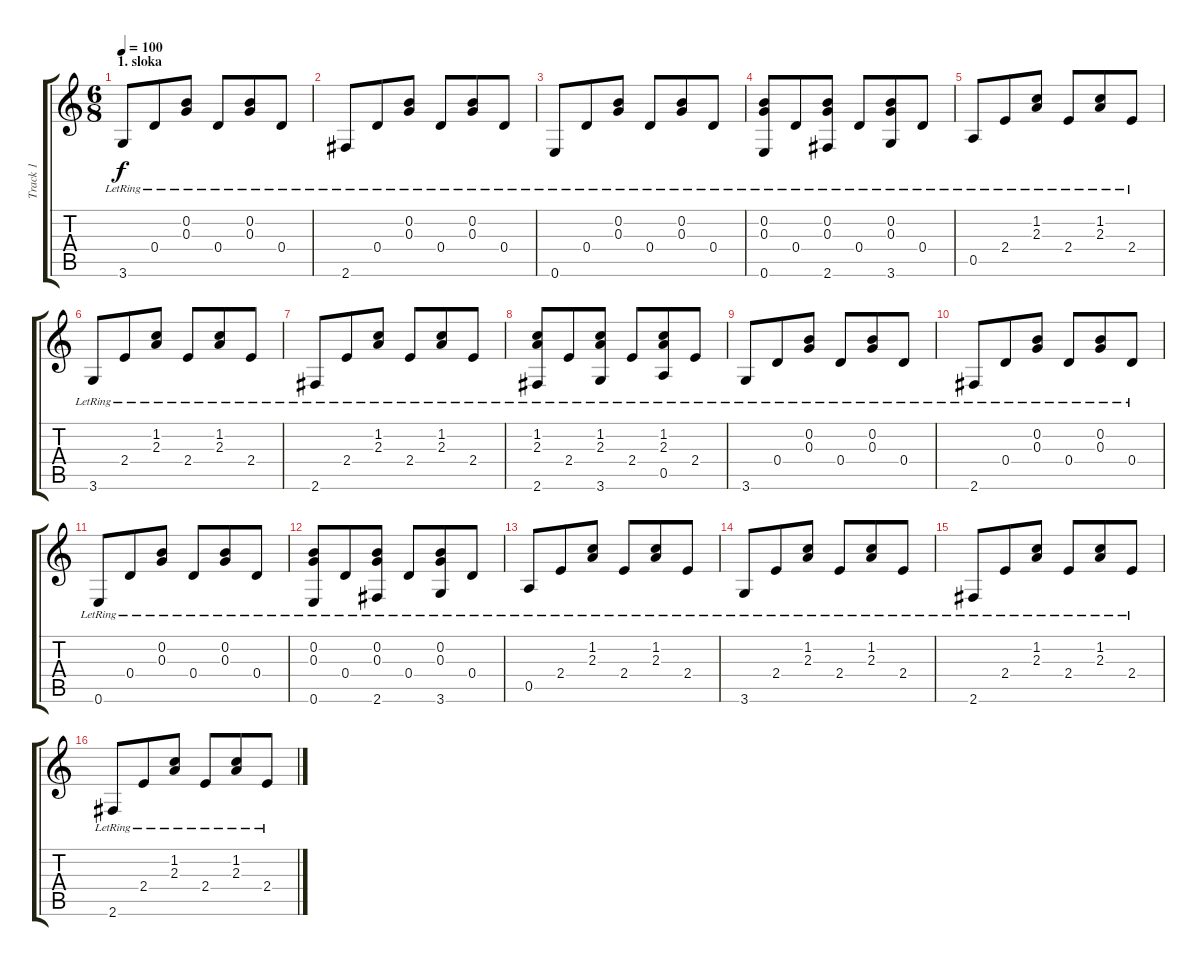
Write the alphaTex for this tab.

\track ("Track 1" "Track 1") {instrument acousticguitarnylon}
\staff {score tabs}
\tuning (E4 B3 G3 D3 A2 E2) {hide}
\ts (6 8)
\section ("" "1. sloka")
\tempo 100
\clef g2
\ks c
3.6{lr}.8{dy f} 0.4{lr}.8 (0.2{lr} 0.3{lr}).8 0.4{lr}.8 (0.2{lr} 0.3{lr}).8 0.4{lr}.8 |
2.6{lr}.8 0.4{lr}.8 (0.2{lr} 0.3{lr}).8 0.4{lr}.8 (0.2{lr} 0.3{lr}).8 0.4{lr}.8 |
0.6{lr}.8 0.4{lr}.8 (0.2{lr} 0.3{lr}).8 0.4{lr}.8 (0.2{lr} 0.3{lr}).8 0.4{lr}.8 |
(0.2{lr} 0.3{lr} 0.6{lr}).8 0.4{lr}.8 (0.2{lr} 0.3{lr} 2.6{lr}).8 0.4{lr}.8 (0.2{lr} 0.3{lr} 3.6{lr}).8 0.4{lr}.8 |
0.5{lr}.8 2.4{lr}.8 (1.2{lr} 2.3{lr}).8 2.4{lr}.8 (1.2{lr} 2.3{lr}).8 2.4{lr}.8 |
3.6{lr}.8 2.4{lr}.8 (1.2{lr} 2.3{lr}).8 2.4{lr}.8 (1.2{lr} 2.3{lr}).8 2.4{lr}.8 |
2.6{lr}.8 2.4{lr}.8 (1.2{lr} 2.3{lr}).8 2.4{lr}.8 (1.2{lr} 2.3{lr}).8 2.4{lr}.8 |
(1.2{lr} 2.3{lr} 2.6{lr}).8 2.4{lr}.8 (1.2{lr} 2.3{lr} 3.6{lr}).8 2.4{lr}.8 (1.2{lr} 2.3{lr} 0.5{lr}).8 2.4{lr}.8 |
3.6{lr}.8 0.4{lr}.8 (0.2{lr} 0.3{lr}).8 0.4{lr}.8 (0.2{lr} 0.3{lr}).8 0.4{lr}.8 |
2.6{lr}.8 0.4{lr}.8 (0.2{lr} 0.3{lr}).8 0.4{lr}.8 (0.2{lr} 0.3{lr}).8 0.4{lr}.8 |
0.6{lr}.8 0.4{lr}.8 (0.2{lr} 0.3{lr}).8 0.4{lr}.8 (0.2{lr} 0.3{lr}).8 0.4{lr}.8 |
(0.2{lr} 0.3{lr} 0.6{lr}).8 0.4{lr}.8 (0.2{lr} 0.3{lr} 2.6{lr}).8 0.4{lr}.8 (0.2{lr} 0.3{lr} 3.6{lr}).8 0.4{lr}.8 |
0.5{lr}.8 2.4{lr}.8 (1.2{lr} 2.3{lr}).8 2.4{lr}.8 (1.2{lr} 2.3{lr}).8 2.4{lr}.8 |
3.6{lr}.8 2.4{lr}.8 (1.2{lr} 2.3{lr}).8 2.4{lr}.8 (1.2{lr} 2.3{lr}).8 2.4{lr}.8 |
2.6{lr}.8 2.4{lr}.8 (1.2{lr} 2.3{lr}).8 2.4{lr}.8 (1.2{lr} 2.3{lr}).8 2.4{lr}.8 |
2.6{lr}.8 2.4{lr}.8 (1.2{lr} 2.3{lr}).8 2.4{lr}.8 (1.2{lr} 2.3{lr}).8 2.4{lr}.8
